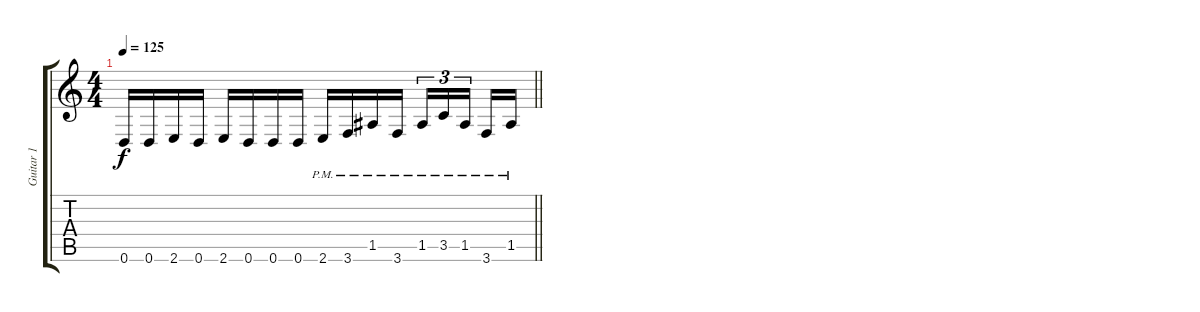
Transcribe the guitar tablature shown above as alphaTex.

\track ("Guitar 1" "Guitar 1") {instrument distortionguitar}
\staff {score tabs}
\tuning (E4 B3 G3 D3 A2 D2) {hide}
\ts (4 4)
\tempo 125
\clef g2
\barLineRight lightlight
\ks c
0.6.16{dy f} 0.6.16 2.6.16 0.6.16 2.6.16 0.6.16 0.6.16 0.6.16 2.6{pm}.16 3.6{pm}.16 1.5{pm}.16 3.6{pm}.16 1.5{pm}.16{tu (3 2)} 3.5{pm}.16{tu (3 2)} 1.5{pm}.16{tu (3 2) beam splitsecondary} 3.6{pm}.16 1.5{pm}.16
